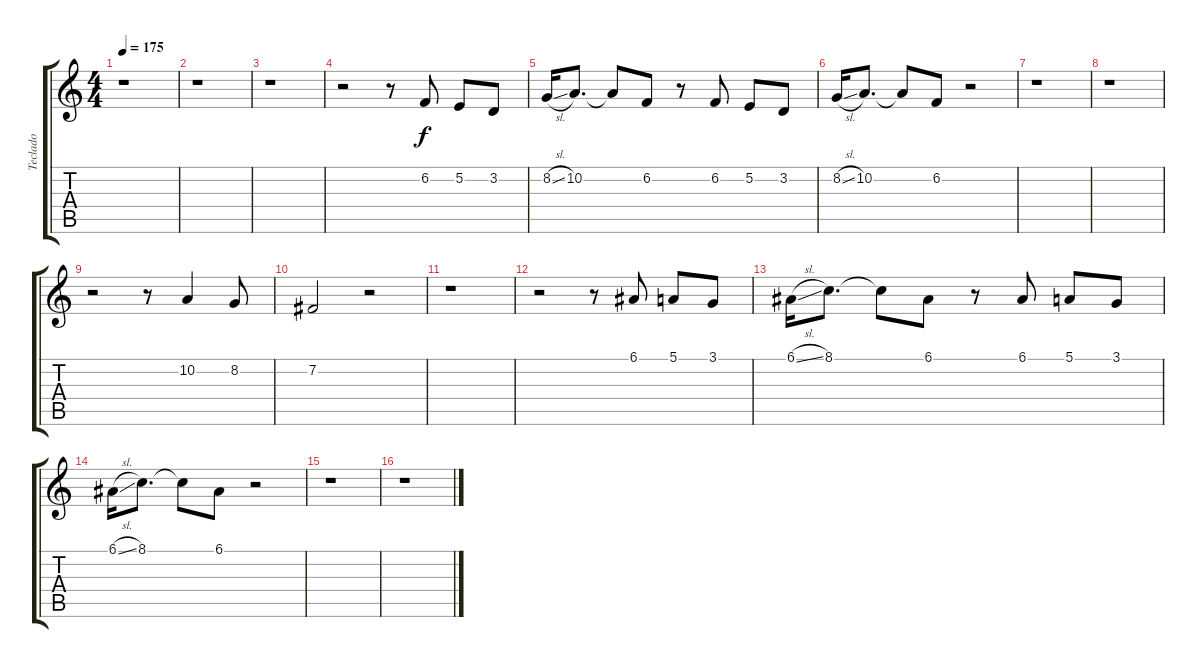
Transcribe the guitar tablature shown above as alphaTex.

\track ("Teclado" "Teclado") {instrument lead2sawtooth}
\staff {score tabs}
\tuning (E4 B3 G3 D3 A2 E2) {hide}
\ts (4 4)
\tempo 175
\clef g2
\ks c
r.1{dy f} |
r.1 |
r.1 |
r.2 r.8 6.2.8 5.2.8 3.2.8 |
8.2{sl}.16 10.2.8{d} 10.2{t}.8 6.2.8 r.8 6.2.8 5.2.8 3.2.8 |
8.2{sl}.16 10.2.8{d} 10.2{t}.8 6.2.8 r.2 |
r.1 |
r.1 |
r.2 r.8 10.2.4 8.2.8 |
7.2.2 r.2 |
r.1 |
r.2 r.8 6.1.8 5.1.8 3.1.8 |
6.1{sl}.16 8.1.8{d} 8.1{t}.8 6.1.8 r.8 6.1.8 5.1.8 3.1.8 |
6.1{sl}.16 8.1.8{d} 8.1{t}.8 6.1.8 r.2 |
r.1 |
r.1
